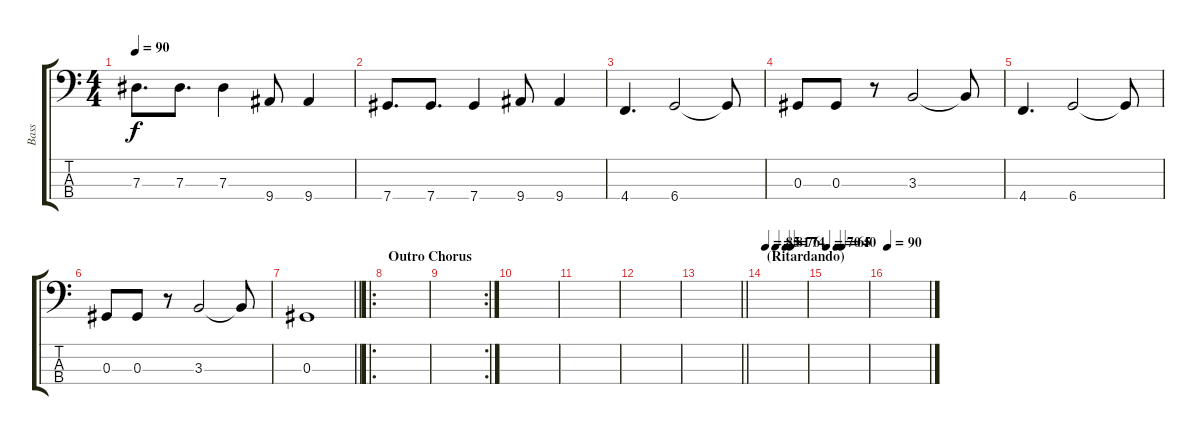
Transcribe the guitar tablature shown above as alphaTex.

\track ("Bass" "Bass") {instrument electricbassfinger}
\staff {score tabs}
\tuning (Gb2 Db2 Ab1 Db1) {hide}
\ts (4 4)
\tempo 90
\clef f4
\ks c
7.3.8{d dy f} 7.3.8{d} 7.3.4 9.4.8 9.4.4 |
7.4.8{d} 7.4.8{d} 7.4.4 9.4.8 9.4.4 |
4.4.4{d} 6.4.2 6.4{t}.8 |
0.3.8 0.3.8 r.8 3.3.2 3.3{t}.8 |
4.4.4{d} 6.4.2 6.4{t}.8 |
0.3.8 0.3.8 r.8 3.3.2 3.3{t}.8 |
\barLineRight lightlight
0.3.1 |
\ro
\section ("" "Outro Chorus")
|
\rc 2
|
|
|
|
\barLineRight lightlight
|
\section ("" "(Ritardando)")
\tempo 85
\tempo (81 0.25)
\tempo (76 0.5)
\tempo (74 0.625)
|
\tempo 70
\tempo (65 0.25)
\tempo (40 0.375)
|
\tempo 90
